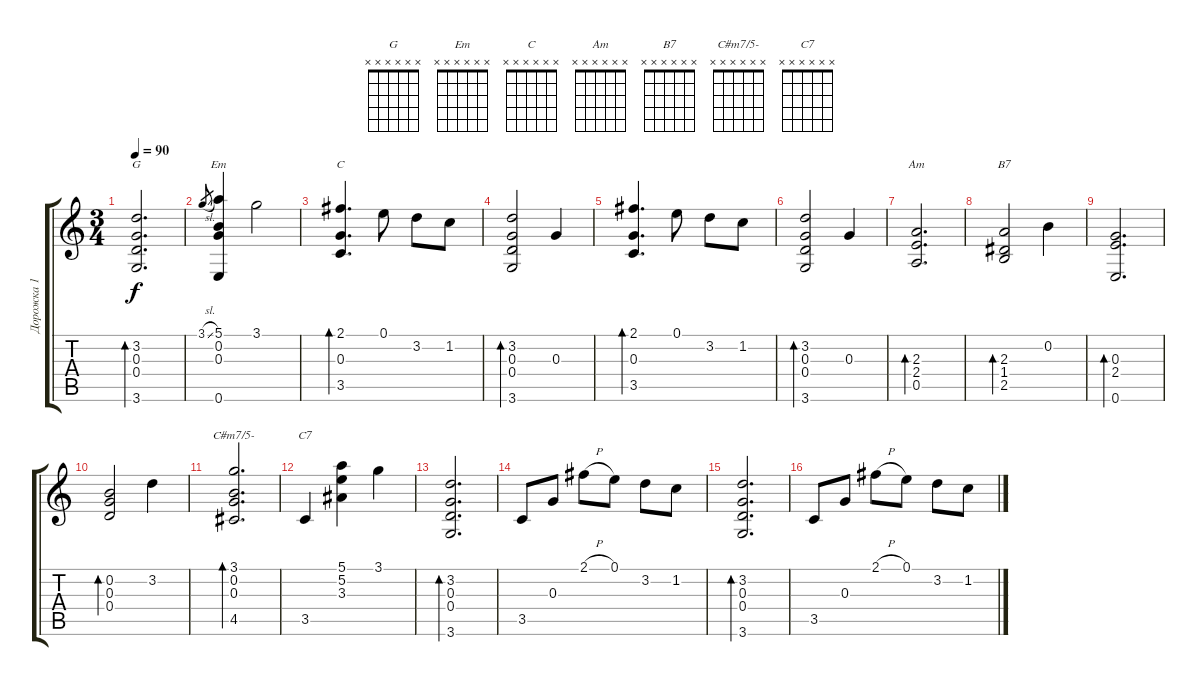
\track ("Дорожка 1" "Дорожка 1") {instrument acousticguitarsteel}
\staff {score tabs}
\tuning (E4 B3 G3 D3 A2 E2) {hide}
\chord ("G" x x x x x x)
\chord ("Em" x x x x x x)
\chord ("C" x x x x x x)
\chord ("Am" x x x x x x)
\chord ("B7" x x x x x x)
\chord ("C#m7/5-" x x x x x x)
\chord ("C7" x x x x x x)
\ts (3 4)
\tempo 90
\clef g2
\ks c
(3.2 0.3 0.4 3.6).2{d bd 240 ch "G" dy f} |
3.1{sl}.8{gr} (5.1 0.2 0.3 0.6).4{ch "Em"} 3.1.2 |
(2.1 0.3 3.5).4{d bd 240 ch "C"} 0.1.8 3.2.8 1.2.8 |
(3.2 0.3 0.4 3.6).2{bd 240} 0.3.4 |
(2.1 0.3 3.5).4{d bd 240} 0.1.8 3.2.8 1.2.8 |
(3.2 0.3 0.4 3.6).2{bd 240} 0.3.4 |
(2.3 2.4 0.5).2{d bd 240 ch "Am"} |
(2.3 1.4 2.5).2{bd 240 ch "B7"} 0.2.4 |
(0.3 2.4 0.6).2{d bd 240} |
(0.2 0.3 0.4).2{bd 120} 3.2.4 |
(3.1 0.2 0.3 4.5).2{d bd 120 ch "C#m7/5-"} |
3.5.4{ch "C7"} (5.1 5.2 3.3).4 3.1.4 |
(3.2 0.3 0.4 3.6).2{d bd 120} |
3.5.8 0.3.8 2.1{h}.8 0.1.8 3.2.8 1.2.8 |
(3.2 0.3 0.4 3.6).2{d bd 120} |
3.5.8 0.3.8 2.1{h}.8 0.1.8 3.2.8 1.2.8
